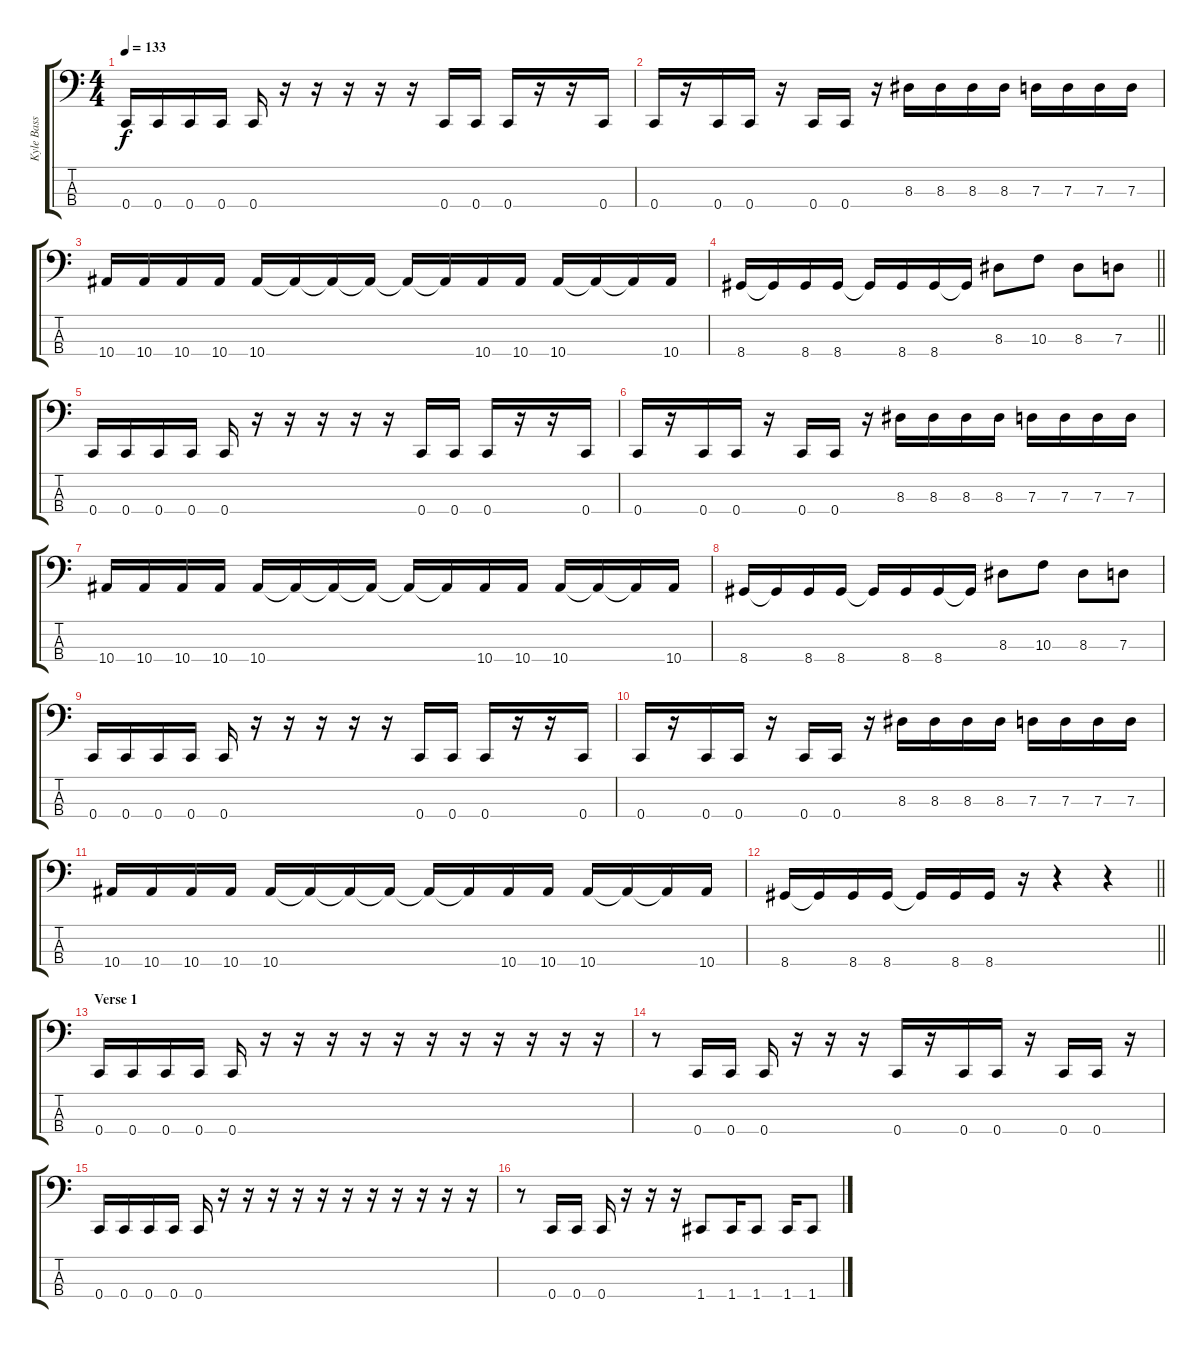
\track ("Kyle Bass" "Kyle Bass") {instrument electricbasspick}
\staff {score tabs}
\tuning (F2 C2 G1 C1) {hide}
\ts (4 4)
\tempo 133
\clef f4
\ks c
0.4.16{dy f} 0.4.16 0.4.16 0.4.16 0.4.16 r.16 r.16 r.16 r.16 r.16 0.4.16 0.4.16 0.4.16 r.16 r.16 0.4.16 |
0.4.16 r.16 0.4.16 0.4.16 r.16 0.4.16 0.4.16 r.16 8.3.16 8.3.16 8.3.16 8.3.16 7.3.16 7.3.16 7.3.16 7.3.16 |
10.4.16 10.4.16 10.4.16 10.4.16 10.4.16 10.4{t}.16 10.4{t}.16 10.4{t}.16 10.4{t}.16 10.4{t}.16 10.4.16 10.4.16 10.4.16 10.4{t}.16 10.4{t}.16 10.4.16 |
\barLineRight lightlight
8.4.16 8.4{t}.16 8.4.16 8.4.16 8.4{t}.16 8.4.16 8.4.16 8.4{t}.16 8.3.8 10.3.8 8.3.8 7.3.8 |
\section ("" "")
0.4.16 0.4.16 0.4.16 0.4.16 0.4.16 r.16 r.16 r.16 r.16 r.16 0.4.16 0.4.16 0.4.16 r.16 r.16 0.4.16 |
0.4.16 r.16 0.4.16 0.4.16 r.16 0.4.16 0.4.16 r.16 8.3.16 8.3.16 8.3.16 8.3.16 7.3.16 7.3.16 7.3.16 7.3.16 |
10.4.16 10.4.16 10.4.16 10.4.16 10.4.16 10.4{t}.16 10.4{t}.16 10.4{t}.16 10.4{t}.16 10.4{t}.16 10.4.16 10.4.16 10.4.16 10.4{t}.16 10.4{t}.16 10.4.16 |
8.4.16 8.4{t}.16 8.4.16 8.4.16 8.4{t}.16 8.4.16 8.4.16 8.4{t}.16 8.3.8 10.3.8 8.3.8 7.3.8 |
0.4.16 0.4.16 0.4.16 0.4.16 0.4.16 r.16 r.16 r.16 r.16 r.16 0.4.16 0.4.16 0.4.16 r.16 r.16 0.4.16 |
0.4.16 r.16 0.4.16 0.4.16 r.16 0.4.16 0.4.16 r.16 8.3.16 8.3.16 8.3.16 8.3.16 7.3.16 7.3.16 7.3.16 7.3.16 |
10.4.16 10.4.16 10.4.16 10.4.16 10.4.16 10.4{t}.16 10.4{t}.16 10.4{t}.16 10.4{t}.16 10.4{t}.16 10.4.16 10.4.16 10.4.16 10.4{t}.16 10.4{t}.16 10.4.16 |
\barLineRight lightlight
8.4.16 8.4{t}.16 8.4.16 8.4.16 8.4{t}.16 8.4.16 8.4.16 r.16 r.4 r.4 |
\section ("" "Verse 1")
0.4.16 0.4.16 0.4.16 0.4.16 0.4.16 r.16 r.16 r.16 r.16 r.16 r.16 r.16 r.16 r.16 r.16 r.16 |
r.8 0.4.16 0.4.16 0.4.16 r.16 r.16 r.16 0.4.16 r.16 0.4.16 0.4.16 r.16 0.4.16 0.4.16 r.16 |
0.4.16 0.4.16 0.4.16 0.4.16 0.4.16 r.16 r.16 r.16 r.16 r.16 r.16 r.16 r.16 r.16 r.16 r.16 |
r.8 0.4.16 0.4.16 0.4.16 r.16 r.16 r.16 1.4.8 1.4.16 1.4.8 1.4.16 1.4.8
